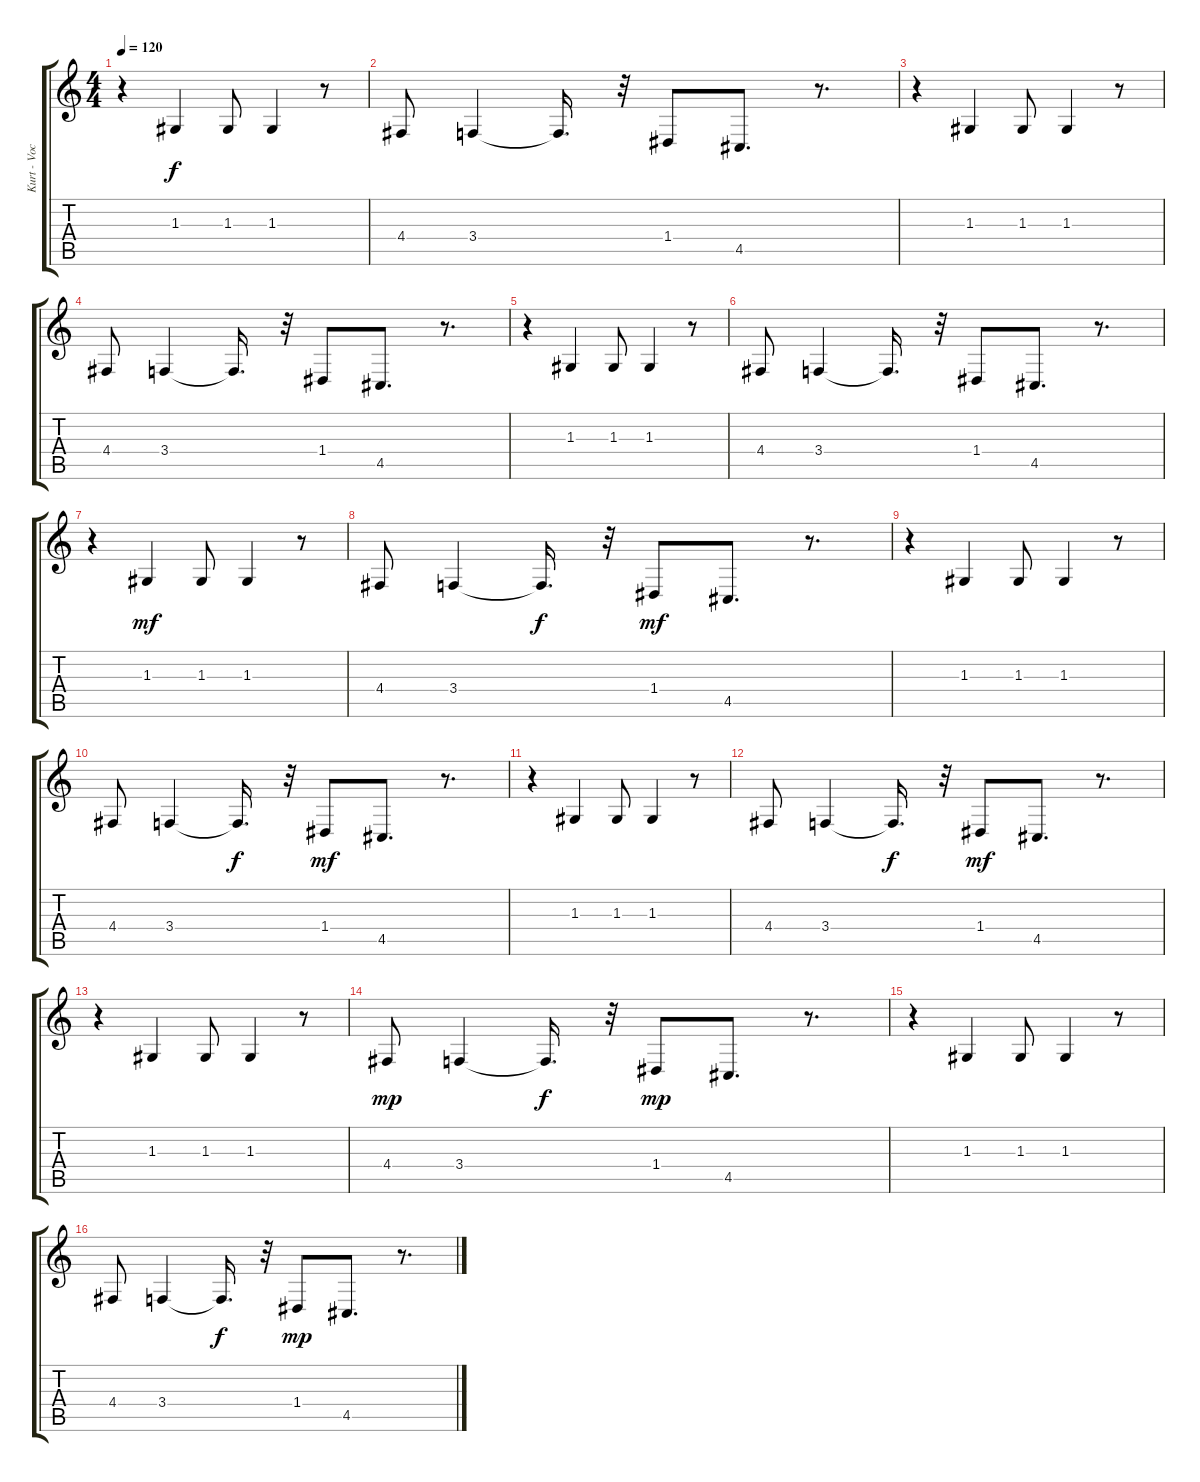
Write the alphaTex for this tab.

\track ("Kurt - Vocals" "Kurt - Voc") {instrument lead6voice}
\staff {score tabs}
\tuning (E4 B3 G3 D3 A2 E2) {hide}
\ts (4 4)
\tempo 120
\clef g2
\ks c
r.4{dy f} 1.3.4 1.3.8 1.3.4 r.8 |
4.4.8 3.4.4 3.4{t}.16{d} r.32 1.4.8 4.5.8{d} r.8{d} |
r.4 1.3.4 1.3.8 1.3.4 r.8 |
4.4.8 3.4.4 3.4{t}.16{d} r.32 1.4.8 4.5.8{d} r.8{d} |
r.4 1.3.4 1.3.8 1.3.4 r.8 |
4.4.8 3.4.4 3.4{t}.16{d} r.32 1.4.8 4.5.8{d} r.8{d} |
r.4 1.3.4{dy mf} 1.3.8 1.3.4 r.8 |
4.4.8 3.4.4 3.4{t}.16{d dy f} r.32 1.4.8{dy mf} 4.5.8{d} r.8{d} |
r.4 1.3.4 1.3.8 1.3.4 r.8 |
4.4.8 3.4.4 3.4{t}.16{d dy f} r.32 1.4.8{dy mf} 4.5.8{d} r.8{d} |
r.4 1.3.4 1.3.8 1.3.4 r.8 |
4.4.8 3.4.4 3.4{t}.16{d dy f} r.32 1.4.8{dy mf} 4.5.8{d} r.8{d} |
r.4 1.3.4 1.3.8 1.3.4 r.8 |
4.4.8{dy mp} 3.4.4 3.4{t}.16{d dy f} r.32 1.4.8{dy mp} 4.5.8{d} r.8{d} |
r.4 1.3.4 1.3.8 1.3.4 r.8 |
4.4.8 3.4.4 3.4{t}.16{d dy f} r.32 1.4.8{dy mp} 4.5.8{d} r.8{d}
